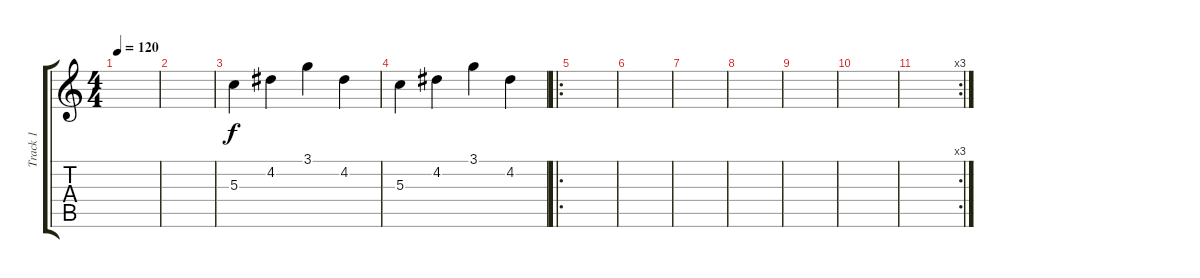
\track ("Track 1" "Track 1") {instrument electricguitarclean}
\staff {score tabs}
\tuning (E4 B3 G3 D3 A2 E2) {hide}
\ts (4 4)
\tempo 120
\clef g2
\ks c
|
|
5.3.4 4.2.4 3.1.4 4.2.4 |
5.3.4 4.2.4 3.1.4 4.2.4 |
\ro
|
|
|
|
|
|
\rc 3
